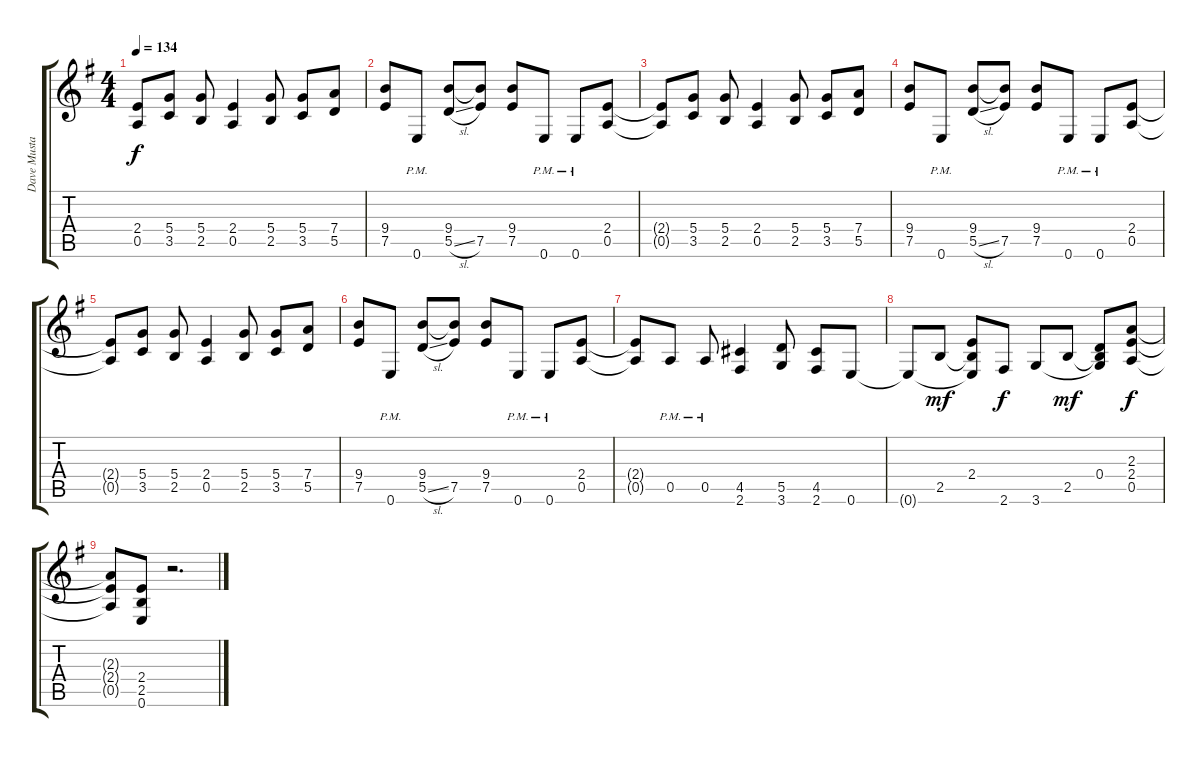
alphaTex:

\track ("Dave Mustaine" "Dave Musta") {instrument distortionguitar}
\staff {score tabs}
\tuning (E4 B3 G3 D3 A2 E2) {hide}
\ts (4 4)
\tempo 134
\clef g2
\ks eminor
(2.4{t} 0.5{t}).8{dy f} (5.4 3.5).8 (5.4 2.5).8 (2.4 0.5).4 (5.4 2.5).8 (5.4 3.5).8 (7.4 5.5).8 |
(9.4 7.5).8 0.6{pm}.8 (9.4 5.5{sl}).8 (9.4{t} 7.5).8 (9.4 7.5).8 0.6{pm}.8 0.6{pm}.8 (2.4 0.5).8 |
(2.4{t} 0.5{t}).8 (5.4 3.5).8 (5.4 2.5).8 (2.4 0.5).4 (5.4 2.5).8 (5.4 3.5).8 (7.4 5.5).8 |
(9.4 7.5).8 0.6{pm}.8 (9.4 5.5{sl}).8 (9.4{t} 7.5).8 (9.4 7.5).8 0.6{pm}.8 0.6{pm}.8 (2.4 0.5).8 |
(2.4{t} 0.5{t}).8 (5.4 3.5).8 (5.4 2.5).8 (2.4 0.5).4 (5.4 2.5).8 (5.4 3.5).8 (7.4 5.5).8 |
(9.4 7.5).8 0.6{pm}.8 (9.4 5.5{sl}).8 (9.4{t} 7.5).8 (9.4 7.5).8 0.6{pm}.8 0.6{pm}.8 (2.4 0.5).8 |
(2.4{t} 0.5{t}).8 0.5{pm}.8 0.5{pm}.8 (4.5 2.6).4 (5.5 3.6).8 (4.5 2.6).8 0.6.8 |
0.6{t}.8 2.5.8{dy mf} (2.4 2.5{t} 0.6{t}).8 2.6.8{dy f} 3.6.8 2.5.8{dy mf} (0.4 2.5{t} 3.6{t}).8 (2.3 2.4 0.5).8{dy f} |
(2.3{t} 2.4{t} 0.5{t}).8 (2.4 2.5 0.6).8 r.2{d}
